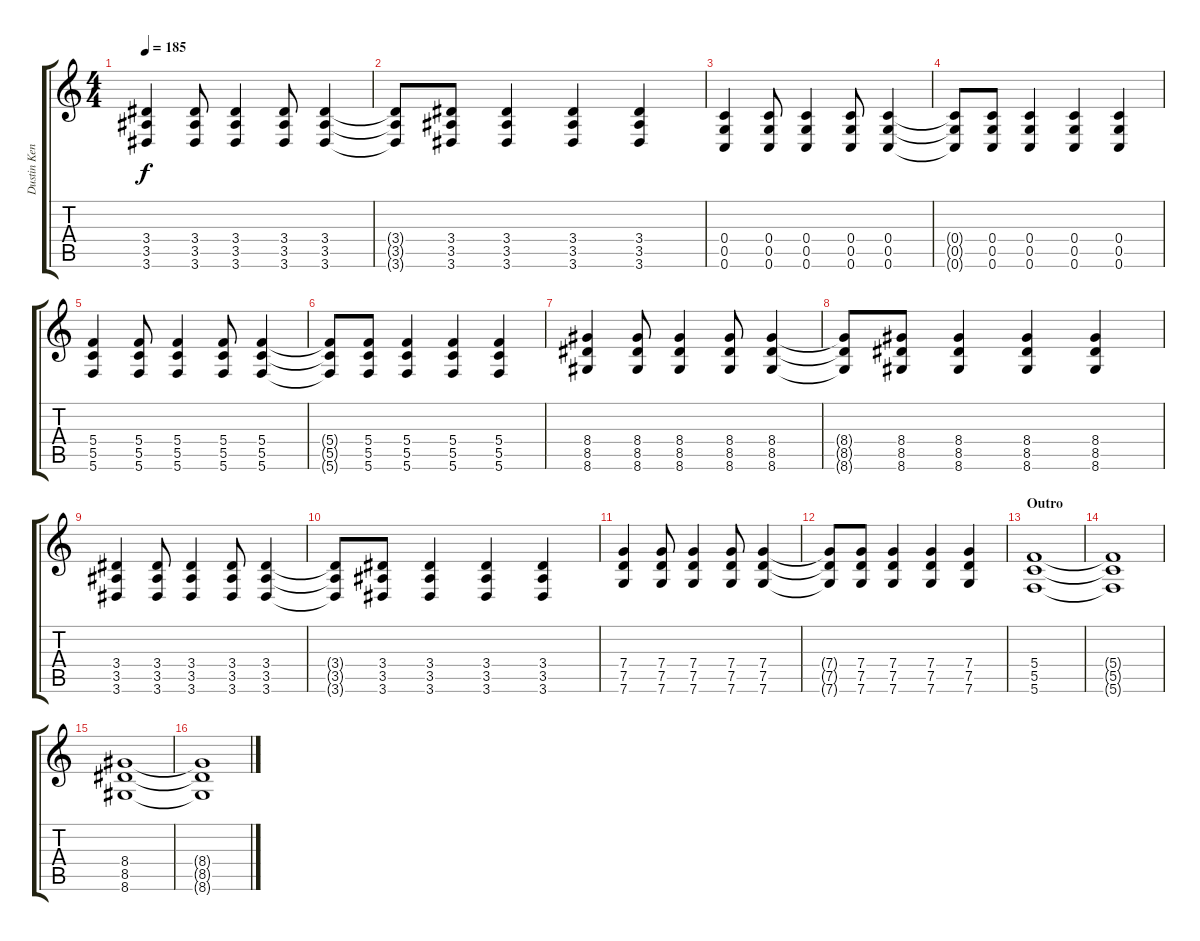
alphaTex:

\track ("Dustin Kensrue (Guitar)" "Dustin Ken") {instrument overdrivenguitar}
\staff {score tabs}
\tuning (D4 A3 F3 C3 G2 C2) {hide}
\ts (4 4)
\tempo 185
\clef g2
\ks c
(3.4 3.5 3.6).4{dy f} (3.4 3.5 3.6).8 (3.4 3.5 3.6).4 (3.4 3.5 3.6).8 (3.4 3.5 3.6).4 |
(3.4{t} 3.5{t} 3.6{t}).8 (3.4 3.5 3.6).8 (3.4 3.5 3.6).4 (3.4 3.5 3.6).4 (3.4 3.5 3.6).4 |
(0.4 0.5 0.6).4 (0.4 0.5 0.6).8 (0.4 0.5 0.6).4 (0.4 0.5 0.6).8 (0.4 0.5 0.6).4 |
(0.4{t} 0.5{t} 0.6{t}).8 (0.4 0.5 0.6).8 (0.4 0.5 0.6).4 (0.4 0.5 0.6).4 (0.4 0.5 0.6).4 |
(5.4 5.5 5.6).4 (5.4 5.5 5.6).8 (5.4 5.5 5.6).4 (5.4 5.5 5.6).8 (5.4 5.5 5.6).4 |
(5.4{t} 5.5{t} 5.6{t}).8 (5.4 5.5 5.6).8 (5.4 5.5 5.6).4 (5.4 5.5 5.6).4 (5.4 5.5 5.6).4 |
(8.4 8.5 8.6).4 (8.4 8.5 8.6).8 (8.4 8.5 8.6).4 (8.4 8.5 8.6).8 (8.4 8.5 8.6).4 |
(8.4{t} 8.5{t} 8.6{t}).8 (8.4 8.5 8.6).8 (8.4 8.5 8.6).4 (8.4 8.5 8.6).4 (8.4 8.5 8.6).4 |
(3.4 3.5 3.6).4 (3.4 3.5 3.6).8 (3.4 3.5 3.6).4 (3.4 3.5 3.6).8 (3.4 3.5 3.6).4 |
(3.4{t} 3.5{t} 3.6{t}).8 (3.4 3.5 3.6).8 (3.4 3.5 3.6).4 (3.4 3.5 3.6).4 (3.4 3.5 3.6).4 |
(7.4 7.5 7.6).4 (7.4 7.5 7.6).8 (7.4 7.5 7.6).4 (7.4 7.5 7.6).8 (7.4 7.5 7.6).4 |
(7.4{t} 7.5{t} 7.6{t}).8 (7.4 7.5 7.6).8 (7.4 7.5 7.6).4 (7.4 7.5 7.6).4 (7.4 7.5 7.6).4 |
\section ("" "Outro")
(5.4 5.5 5.6).1 |
(5.4{t} 5.5{t} 5.6{t}).1 |
(8.4 8.5 8.6).1 |
(8.4{t} 8.5{t} 8.6{t}).1
